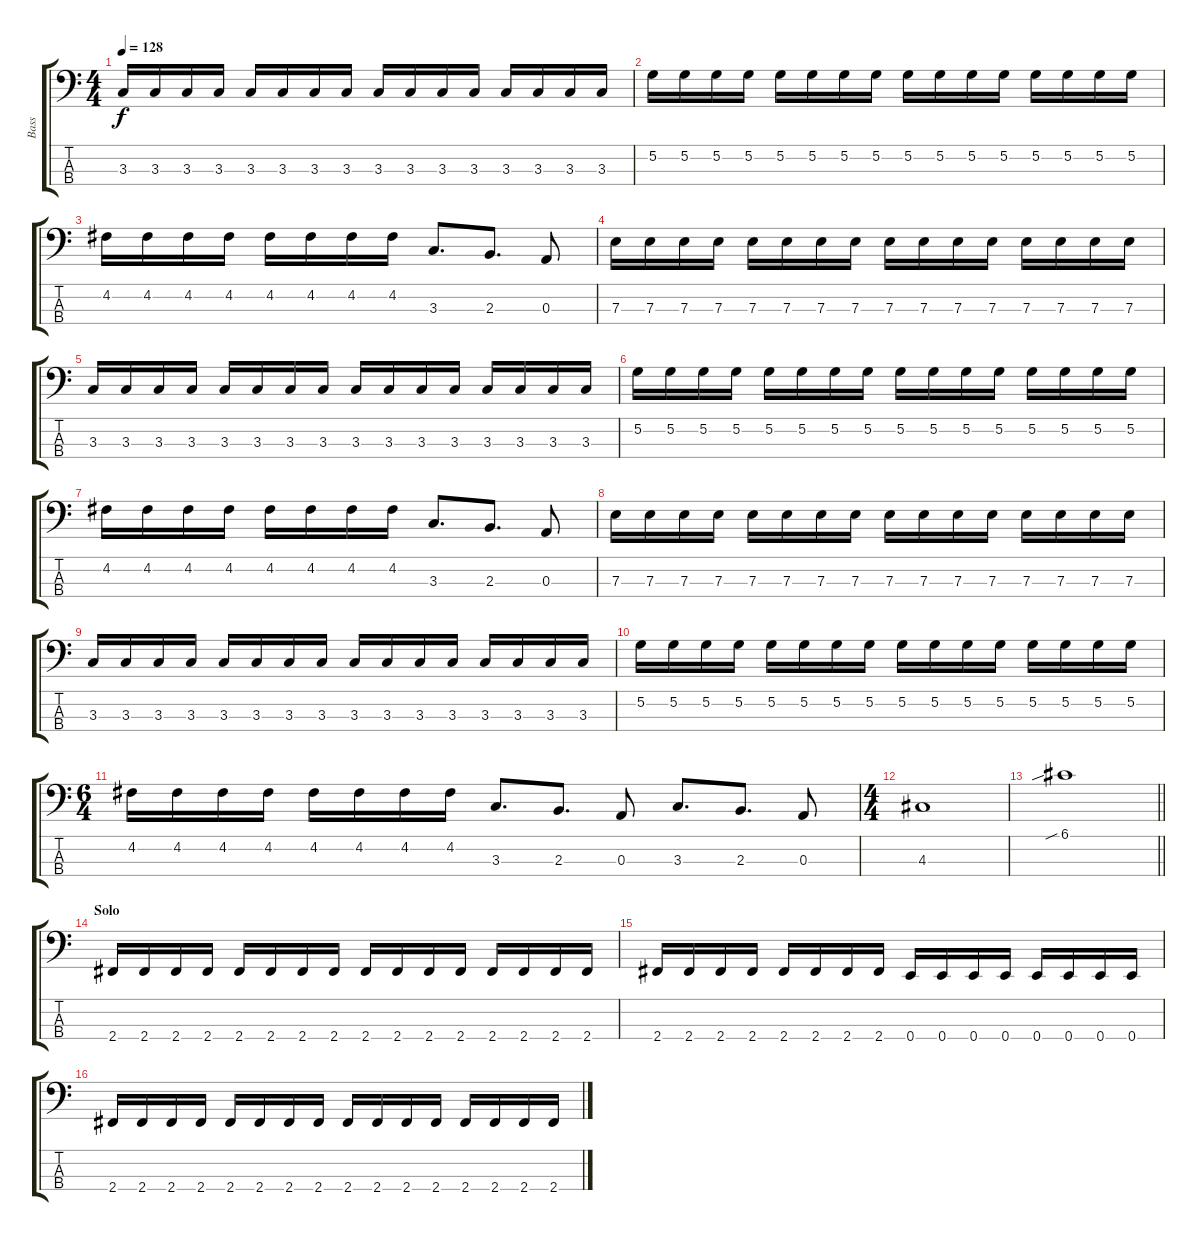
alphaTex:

\track ("Bass" "Bass") {instrument electricbassfinger}
\staff {score tabs}
\tuning (G2 D2 A1 E1) {hide}
\ts (4 4)
\tempo 128
\clef f4
\ks c
3.3.16{dy f} 3.3.16 3.3.16 3.3.16 3.3.16 3.3.16 3.3.16 3.3.16 3.3.16 3.3.16 3.3.16 3.3.16 3.3.16 3.3.16 3.3.16 3.3.16 |
5.2.16 5.2.16 5.2.16 5.2.16 5.2.16 5.2.16 5.2.16 5.2.16 5.2.16 5.2.16 5.2.16 5.2.16 5.2.16 5.2.16 5.2.16 5.2.16 |
4.2.16 4.2.16 4.2.16 4.2.16 4.2.16 4.2.16 4.2.16 4.2.16 3.3.8{d} 2.3.8{d} 0.3.8 |
7.3.16 7.3.16 7.3.16 7.3.16 7.3.16 7.3.16 7.3.16 7.3.16 7.3.16 7.3.16 7.3.16 7.3.16 7.3.16 7.3.16 7.3.16 7.3.16 |
3.3.16 3.3.16 3.3.16 3.3.16 3.3.16 3.3.16 3.3.16 3.3.16 3.3.16 3.3.16 3.3.16 3.3.16 3.3.16 3.3.16 3.3.16 3.3.16 |
5.2.16 5.2.16 5.2.16 5.2.16 5.2.16 5.2.16 5.2.16 5.2.16 5.2.16 5.2.16 5.2.16 5.2.16 5.2.16 5.2.16 5.2.16 5.2.16 |
4.2.16 4.2.16 4.2.16 4.2.16 4.2.16 4.2.16 4.2.16 4.2.16 3.3.8{d} 2.3.8{d} 0.3.8 |
7.3.16 7.3.16 7.3.16 7.3.16 7.3.16 7.3.16 7.3.16 7.3.16 7.3.16 7.3.16 7.3.16 7.3.16 7.3.16 7.3.16 7.3.16 7.3.16 |
3.3.16 3.3.16 3.3.16 3.3.16 3.3.16 3.3.16 3.3.16 3.3.16 3.3.16 3.3.16 3.3.16 3.3.16 3.3.16 3.3.16 3.3.16 3.3.16 |
5.2.16 5.2.16 5.2.16 5.2.16 5.2.16 5.2.16 5.2.16 5.2.16 5.2.16 5.2.16 5.2.16 5.2.16 5.2.16 5.2.16 5.2.16 5.2.16 |
\ts (6 4)
4.2.16 4.2.16 4.2.16 4.2.16 4.2.16 4.2.16 4.2.16 4.2.16 3.3.8{d} 2.3.8{d} 0.3.8 3.3.8{d} 2.3.8{d} 0.3.8 |
\ts (4 4)
4.3.1 |
\barLineRight lightlight
6.1{sib}.1 |
\section ("" "Solo")
2.4.16 2.4.16 2.4.16 2.4.16 2.4.16 2.4.16 2.4.16 2.4.16 2.4.16 2.4.16 2.4.16 2.4.16 2.4.16 2.4.16 2.4.16 2.4.16 |
2.4.16 2.4.16 2.4.16 2.4.16 2.4.16 2.4.16 2.4.16 2.4.16 0.4.16 0.4.16 0.4.16 0.4.16 0.4.16 0.4.16 0.4.16 0.4.16 |
2.4.16 2.4.16 2.4.16 2.4.16 2.4.16 2.4.16 2.4.16 2.4.16 2.4.16 2.4.16 2.4.16 2.4.16 2.4.16 2.4.16 2.4.16 2.4.16
